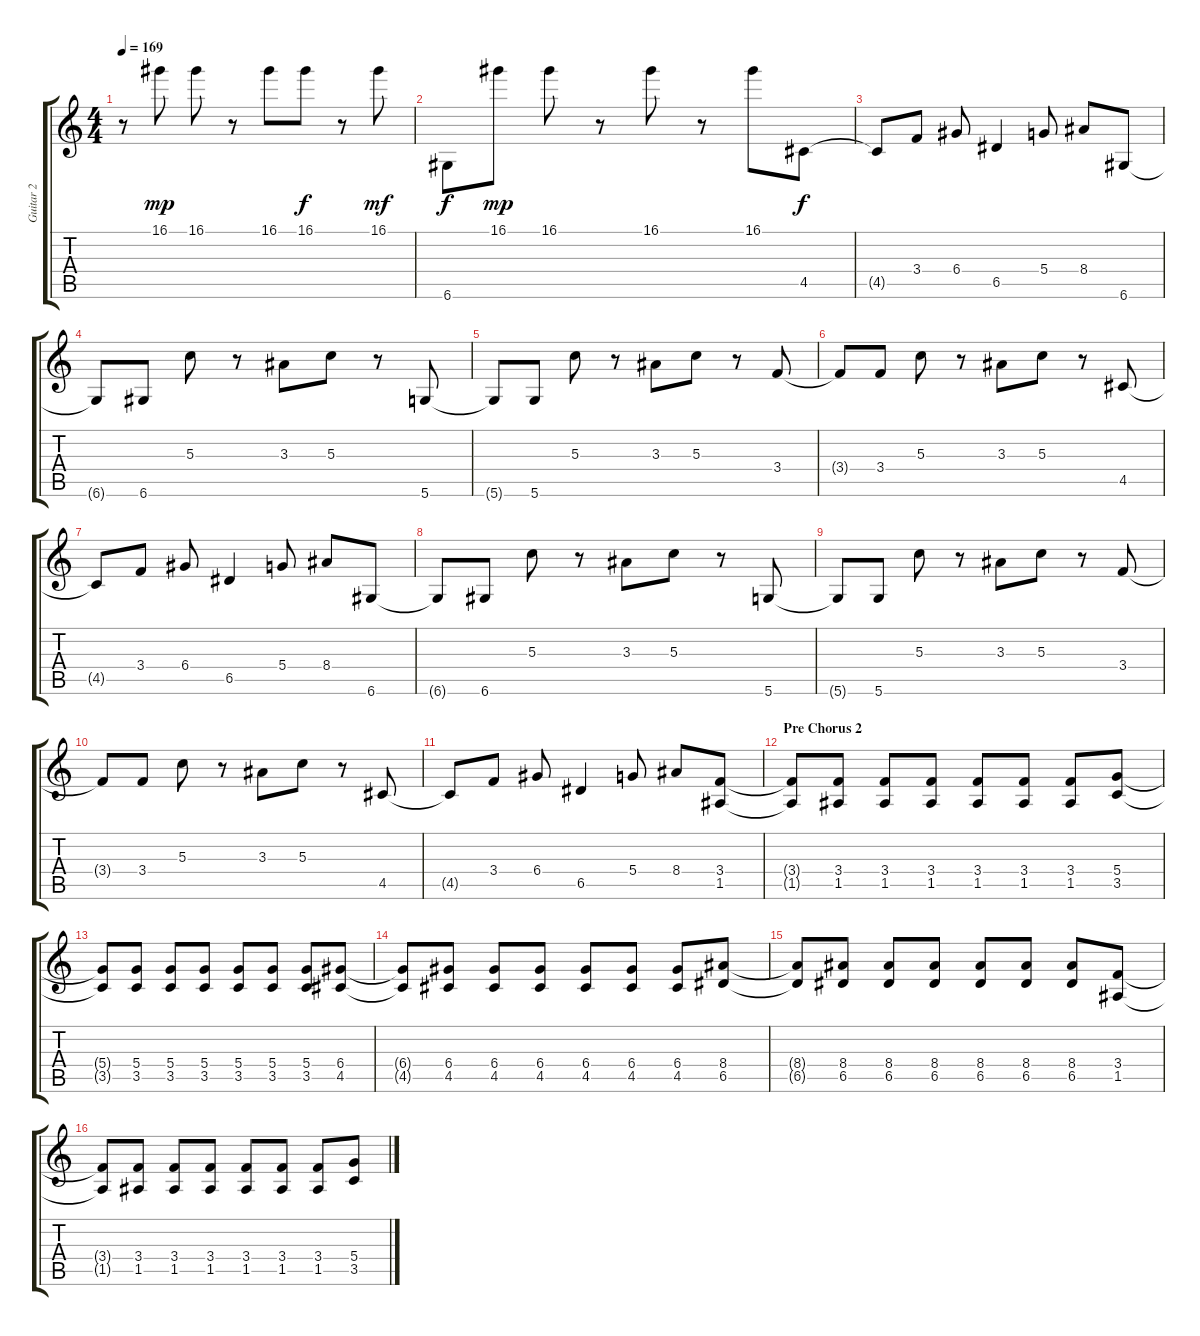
\track ("Guitar 2" "Guitar 2") {instrument distortionguitar}
\staff {score tabs}
\tuning (E4 B3 G3 D3 A2 D2) {hide}
\ts (4 4)
\tempo 169
\clef g2
\ks c
r.8{dy mf} 16.1.8{dy mp balance 16} 16.1.8 r.8 16.1.8{balance 0} 16.1.8{dy f} r.8{balance 16} 16.1.8{dy mf} |
6.6{t}.8{dy f} 16.1.8{dy mp} 16.1.8 r.8 16.1.8{balance 0} r.8 16.1.8 4.5.8{dy f balance 16} |
4.5{t}.8 3.4.8 6.4.8 6.5.4 5.4.8 8.4.8 6.6.8 |
6.6{t}.8 6.6.8 5.3.8 r.8 3.3.8 5.3.8 r.8 5.6.8 |
5.6{t}.8 5.6.8 5.3.8 r.8 3.3.8 5.3.8 r.8 3.4.8 |
3.4{t}.8 3.4.8 5.3.8 r.8 3.3.8 5.3.8 r.8 4.5.8{balance 16} |
4.5{t}.8 3.4.8 6.4.8 6.5.4 5.4.8 8.4.8 6.6.8 |
6.6{t}.8 6.6.8 5.3.8 r.8 3.3.8 5.3.8 r.8 5.6.8 |
5.6{t}.8 5.6.8 5.3.8 r.8 3.3.8 5.3.8 r.8 3.4.8 |
3.4{t}.8 3.4.8 5.3.8 r.8 3.3.8 5.3.8 r.8 4.5.8{balance 16} |
4.5{t}.8 3.4.8 6.4.8 6.5.4 5.4.8 8.4.8 (3.4 1.5).8 |
\section ("" "Pre Chorus 2")
(3.4{t} 1.5{t}).8 (3.4 1.5).8 (3.4 1.5).8 (3.4 1.5).8 (3.4 1.5).8 (3.4 1.5).8 (3.4 1.5).8 (5.4 3.5).8 |
(5.4{t} 3.5{t}).8 (5.4 3.5).8 (5.4 3.5).8 (5.4 3.5).8 (5.4 3.5).8 (5.4 3.5).8 (5.4 3.5).8 (6.4 4.5).8 |
(6.4{t} 4.5{t}).8 (6.4 4.5).8 (6.4 4.5).8 (6.4 4.5).8 (6.4 4.5).8 (6.4 4.5).8 (6.4 4.5).8 (8.4 6.5).8 |
(8.4{t} 6.5{t}).8 (8.4 6.5).8 (8.4 6.5).8 (8.4 6.5).8 (8.4 6.5).8 (8.4 6.5).8 (8.4 6.5).8 (3.4 1.5).8 |
(3.4{t} 1.5{t}).8 (3.4 1.5).8 (3.4 1.5).8 (3.4 1.5).8 (3.4 1.5).8 (3.4 1.5).8 (3.4 1.5).8 (5.4 3.5).8
